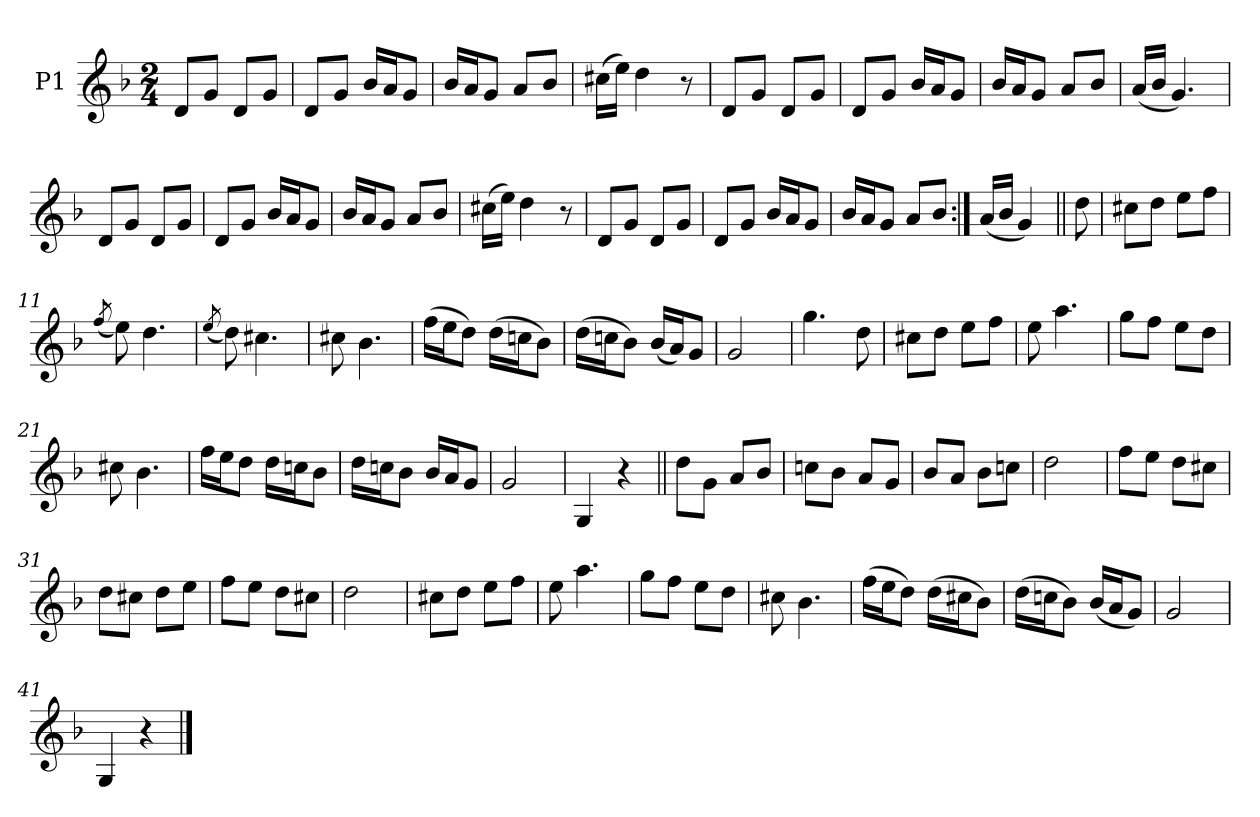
**kern
*part1
*staff1
*I"P1
*clefG2
*k[b-]
*G:dor
*M2/4
=1
8dL
8gJ
8dL
8gJ
=2
8dL
8gJ
16b-LL
16aJ
8gJ
=3
16b-LL
16aJ
8gJ
8aL
8b-J
=4
(16cc#XLL
16eeJJ)
4dd
8r
=5
8dL
8gJ
8dL
8gJ
=6
8dL
8gJ
16b-LL
16aJ
8gJ
=7
16b-LL
16aJ
8gJ
8aL
8b-J
=8
(16aLL
16b-JJ
4.g)
=1
8dL
8gJ
8dL
8gJ
=2
8dL
8gJ
16b-LL
16aJ
8gJ
=3
16b-LL
16aJ
8gJ
8aL
8b-J
=4
(16cc#XLL
16eeJJ)
4dd
8r
=5
8dL
8gJ
8dL
8gJ
=6
8dL
8gJ
16b-LL
16aJ
8gJ
=7
16b-LL
16aJ
8gJ
8aL
8b-J
=:|!
(16aLL
16b-JJ
4g)
=9||
8dd
=10
8cc#XL
8ddJ
8eeL
8ffJ
=11
(8qff/
8ee)
4.dd
=12
(8qee/
8dd)
4.cc#X
=13
8cc#X
4.b-
=14
(16ffLL
16eeJ
8ddJ)
(16ddLL
16ccnJ
8b-J)
=15
(16ddLL
16ccnJ
8b-J)
(16b-LL
16aJ)
8gJ
=16
2g
=17
4.gg
8dd
=18
8cc#XL
8ddJ
8eeL
8ffJ
=19
8ee
4.aa
=20
8ggL
8ffJ
8eeL
8ddJ
=21
8cc#X
4.b-
=22
16ffLL
16eeJ
8ddJ
16ddLL
16ccnJ
8b-J
=23
16ddLL
16ccnJ
8b-J
16b-LL
16aJ
8gJ
=24
2g
=25
4G
4r
=26||
8ddL
8gJ
8aL
8b-J
=27
8ccnL
8b-J
8aL
8gJ
=28
8b-L
8aJ
8b-L
8ccnJ
=29
2dd
=30
8ffL
8eeJ
8ddL
8cc#XJ
=31
8ddL
8cc#XJ
8ddL
8eeJ
=32
8ffL
8eeJ
8ddL
8cc#XJ
=33
2dd
=34
8cc#XL
8ddJ
8eeL
8ffJ
=35
8ee
4.aa
=36
8ggL
8ffJ
8eeL
8ddJ
=37
8cc#X
4.b-
=38
(16ffLL
16eeJ
8ddJ)
(16ddLL
16cc#XJ
8b-J)
=39
(16ddLL
16ccnJ
8b-J)
(16b-LL
16aJ
8gJ)
=40
2g
=41
4G
4r
==
*-
